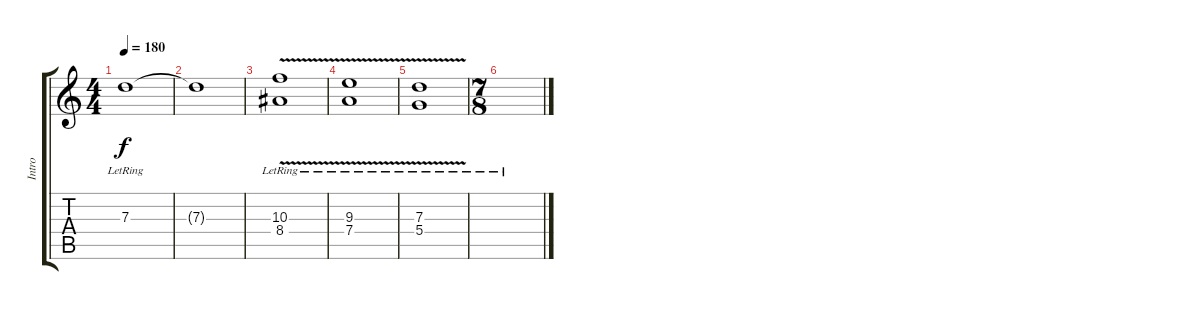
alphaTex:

\track ("Intro" "Intro") {instrument overdrivenguitar}
\staff {score tabs}
\tuning (E4 B3 G3 D3 A2 E2) {hide}
\ts (4 4)
\tempo 180
\clef g2
\ks c
7.3{lr}.1{dy f} |
7.3{t}.1 |
(10.3{v lr} 8.4{v lr}).1 |
(9.3{v lr} 7.4{lr}).1 |
(7.3{v lr} 5.4{lr}).1 |
\ts (7 8)
